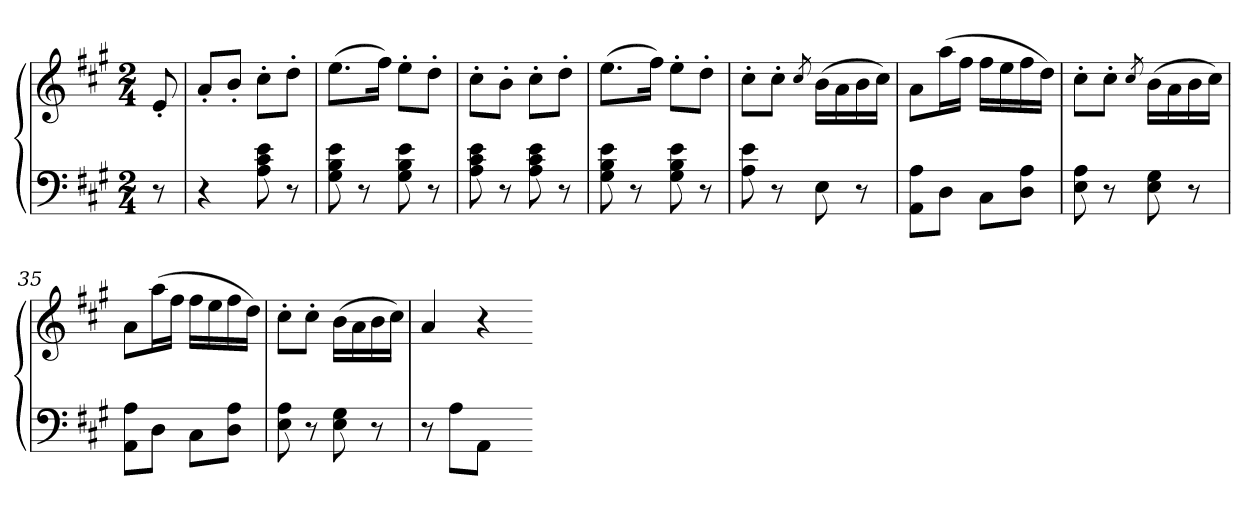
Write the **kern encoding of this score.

**kern	**kern
*part1	*part1
*staff2	*staff1
*clefF4	*clefG2
*k[f#c#g#]	*k[f#c#g#]
*A:	*A:
*M2/4	*M2/4
=	=
8r	8e'
=28	=28
4r	8a'L
.	8b'J
8A 8c# 8e	8cc#'L
8r	8dd'J
=29	=29
8G# 8B 8e	(8.eeL
8r	.
.	16ff#Jk)
8G# 8B 8e	8ee'L
8r	8dd'J
=30	=30
8A 8c# 8e	8cc#'L
8r	8b'J
8A 8c# 8e	8cc#'L
8r	8dd'J
=31	=31
8G# 8B 8e	(8.eeL
8r	.
.	16ff#Jk)
8G# 8B 8e	8ee'L
8r	8dd'J
=32	=32
8A 8e	8cc#'L
8r	8cc#'J
.	8qcc#
8E	(16bLL
.	16a
8r	16b
.	16cc#JJ)
=33	=33
8AA 8AL	8aL
8DJ	(16aaL
.	16ff#JJ
8C#L	16ff#LL
.	16ee
8D 8AJ	16ff#
.	16ddJJ)
=34	=34
8E 8A	8cc#'L
8r	8cc#'J
.	8qcc#
8E 8G#	(16bLL
.	16a
8r	16b
.	16cc#JJ)
=35	=35
8AA 8AL	8aL
8DJ	(16aaL
.	16ff#JJ
8C#L	16ff#LL
.	16ee
8D 8AJ	16ff#
.	16ddJJ)
=36	=36
8E 8A	8cc#'L
8r	8cc#'J
8E 8G#	(16bLL
.	16a
8r	16b
.	16cc#JJ)
=37	=37
8r	4a
8AL	.
8AAJ	4r
8ryy	.
=-	=-
*-	*-
